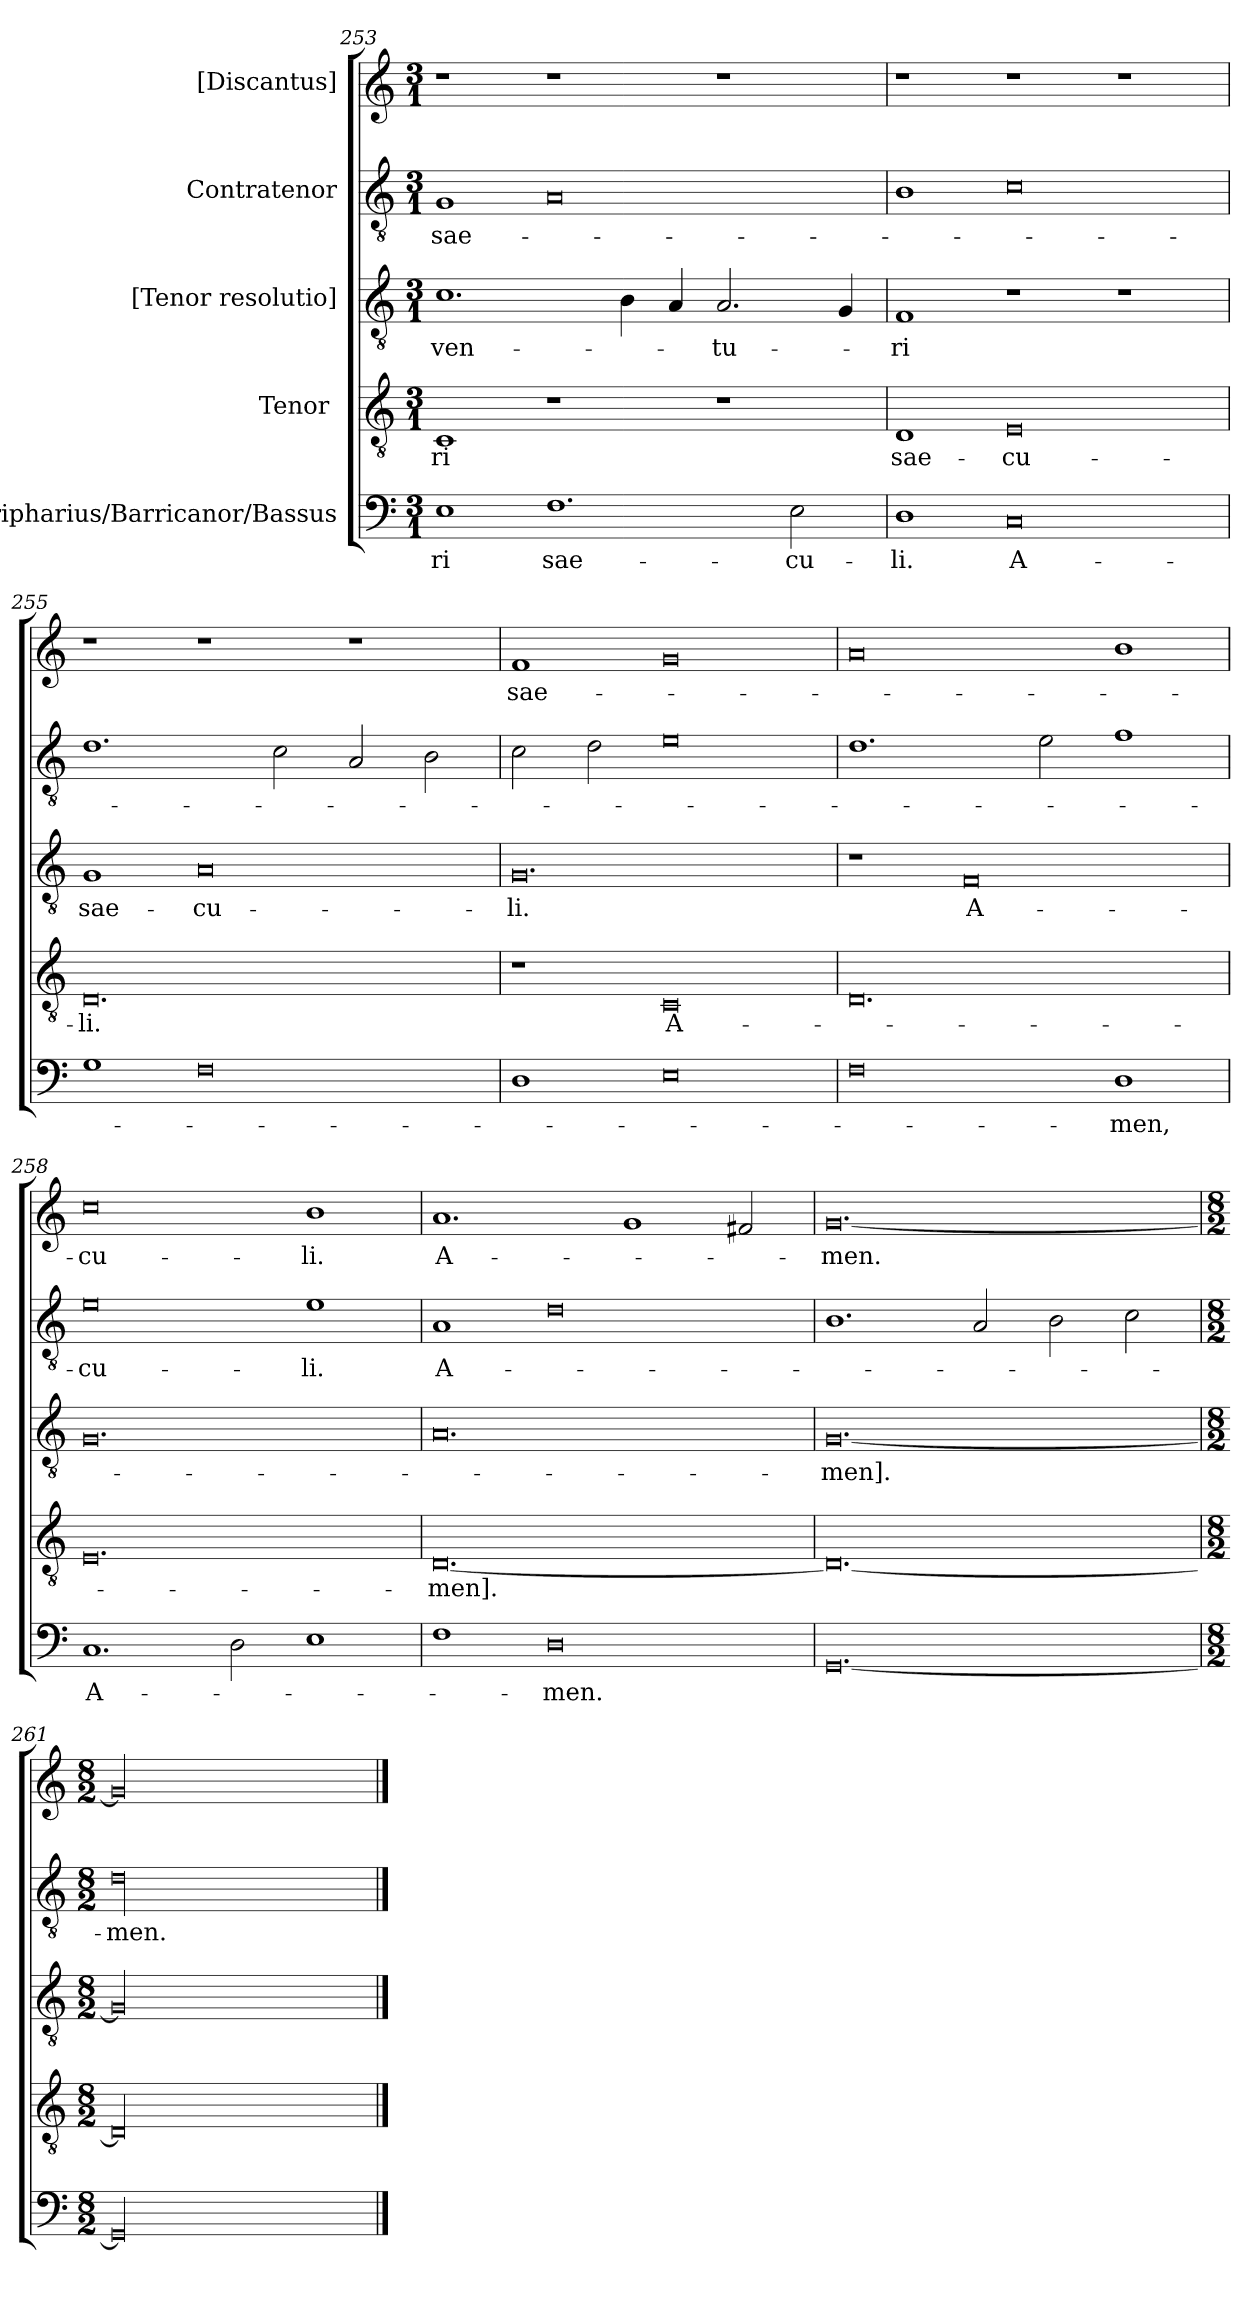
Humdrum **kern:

**kern	**text	**kern	**text	**kern	**text	**kern	**text	**kern	**text
*part5	*part5	*part4	*part4	*part3	*part3	*part2	*part2	*part1	*part1
*staff5	*staff5	*staff4	*staff4	*staff3	*staff3	*staff2	*staff2	*staff1	*staff1
*I"Barripharius/Barricanor/Bassus	*	*I"Tenor [2]	*	*I"[Tenor resolutio]	*	*I"Contratenor	*	*I"[Discantus]	*
*clefF4	*	*clefGv2	*	*clefGv2	*	*clefGv2	*	*clefG2	*
*k[]	*	*k[]	*	*k[]	*	*k[]	*	*k[]	*
*M3/1	*	*M3/1	*	*M3/1	*	*M3/1	*	*M3/1	*
=253	=253	=253	=253	=253	=253	=253	=253	=253	=253
1E\	-ri	1C/	-ri	1.c\	ven-	1G/	sae-	1r	.
1.F\	sae-	1r	.	.	.	0A/	.	1r	.
.	.	.	.	4B\	.	.	.	.	.
.	.	.	.	4A/	.	.	.	.	.
.	.	1r	.	2.A/	-tu-	.	.	1r	.
2E\	-cu-	.	.	.	.	.	.	.	.
.	.	.	.	4G/	.	.	.	.	.
=254	=254	=254	=254	=254	=254	=254	=254	=254	=254
1D\	-li.	1D/	sae-	1F/	-ri	1B\	.	1r	.
0C/	A-	0E/	-cu-	1r	.	0c\	.	1r	.
.	.	.	.	1r	.	.	.	1r	.
=255	=255	=255	=255	=255	=255	=255	=255	=255	=255
1G\	.	0.D/	-li.	1G/	sae-	1.d\	.	1r	.
0F\	.	.	.	0A/	-cu-	.	.	1r	.
.	.	.	.	.	.	2c\	.	.	.
.	.	.	.	.	.	2A/	.	1r	.
.	.	.	.	.	.	2B\	.	.	.
=256	=256	=256	=256	=256	=256	=256	=256	=256	=256
1D\	.	1r	.	0.G/	-li.	2c\	.	1f/	sae-
.	.	.	.	.	.	2d\	.	.	.
0E\	.	0C/	A-	.	.	0e\	.	0g/	.
=257	=257	=257	=257	=257	=257	=257	=257	=257	=257
0F\	.	0.D/	.	1r	.	1.d\	.	0a/	.
.	.	.	.	0F/	A-	.	.	.	.
.	.	.	.	.	.	2e\	.	.	.
1D\	-men,	.	.	.	.	1f\	.	1b\	.
=258	=258	=258	=258	=258	=258	=258	=258	=258	=258
1.C/	A-	0.E/	.	0.G/	.	0e\	-cu-	0cc\	-cu-
2D\	.	.	.	.	.	.	.	.	.
1E\	.	.	.	.	.	1e\	-li.	1b\	-li.
=259	=259	=259	=259	=259	=259	=259	=259	=259	=259
1F\	.	[0.D/	-men].	0.A/	.	1A/	A-	1.a/	A-
0D\	-men.	.	.	.	.	0d\	.	.	.
.	.	.	.	.	.	.	.	1g/	.
.	.	.	.	.	.	.	.	2f#X/	.
=260	=260	=260	=260	=260	=260	=260	=260	=260	=260
[0.GG/	.	0.D/_	.	[0.G/	-men].	1.B\	.	[0.g/	-men.
.	.	.	.	.	.	2A/	.	.	.
.	.	.	.	.	.	2B\	.	.	.
.	.	.	.	.	.	2c\	.	.	.
=261	=261	=261	=261	=261	=261	=261	=261	=261	=261
*M8/2	*	*M8/2	*	*M8/2	*	*M8/2	*	*M8/2	*
00GG/]	.	00D/]	.	00G/]	.	00d\	-men.	00g/]	.
==	==	==	==	==	==	==	==	==	==
*-	*-	*-	*-	*-	*-	*-	*-	*-	*-
